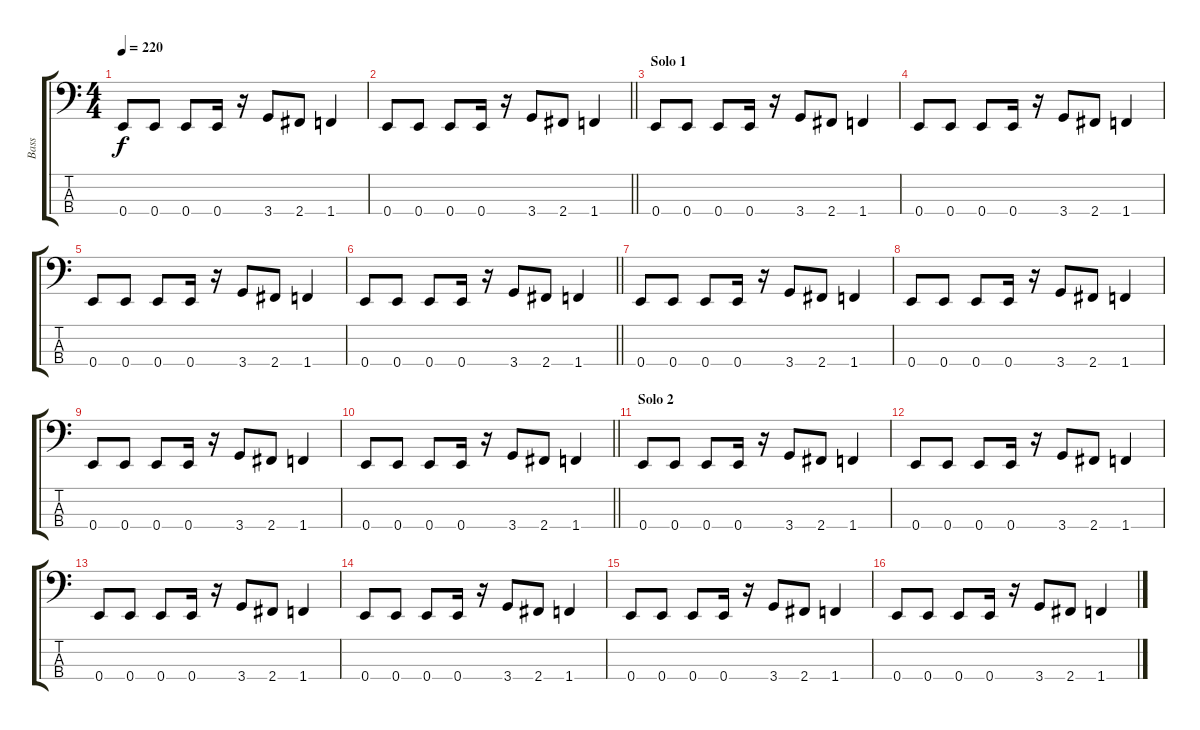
\track ("Bass" "Bass") {instrument electricbasspick}
\staff {score tabs}
\tuning (G2 D2 A1 E1) {hide}
\ts (4 4)
\tempo 220
\clef f4
\ks c
0.4.8{dy f} 0.4.8 0.4.8 0.4.16 r.16 3.4.8 2.4.8 1.4.4 |
\barLineRight lightlight
0.4.8 0.4.8 0.4.8 0.4.16 r.16 3.4.8 2.4.8 1.4.4 |
\section ("" "Solo 1")
0.4.8 0.4.8 0.4.8 0.4.16 r.16 3.4.8 2.4.8 1.4.4 |
0.4.8 0.4.8 0.4.8 0.4.16 r.16 3.4.8 2.4.8 1.4.4 |
0.4.8 0.4.8 0.4.8 0.4.16 r.16 3.4.8 2.4.8 1.4.4 |
\barLineRight lightlight
0.4.8 0.4.8 0.4.8 0.4.16 r.16 3.4.8 2.4.8 1.4.4 |
0.4.8 0.4.8 0.4.8 0.4.16 r.16 3.4.8 2.4.8 1.4.4 |
0.4.8 0.4.8 0.4.8 0.4.16 r.16 3.4.8 2.4.8 1.4.4 |
0.4.8 0.4.8 0.4.8 0.4.16 r.16 3.4.8 2.4.8 1.4.4 |
\barLineRight lightlight
0.4.8 0.4.8 0.4.8 0.4.16 r.16 3.4.8 2.4.8 1.4.4 |
\section ("" "Solo 2")
0.4.8 0.4.8 0.4.8 0.4.16 r.16 3.4.8 2.4.8 1.4.4 |
0.4.8 0.4.8 0.4.8 0.4.16 r.16 3.4.8 2.4.8 1.4.4 |
0.4.8 0.4.8 0.4.8 0.4.16 r.16 3.4.8 2.4.8 1.4.4 |
0.4.8 0.4.8 0.4.8 0.4.16 r.16 3.4.8 2.4.8 1.4.4 |
0.4.8 0.4.8 0.4.8 0.4.16 r.16 3.4.8 2.4.8 1.4.4 |
0.4.8 0.4.8 0.4.8 0.4.16 r.16 3.4.8 2.4.8 1.4.4
